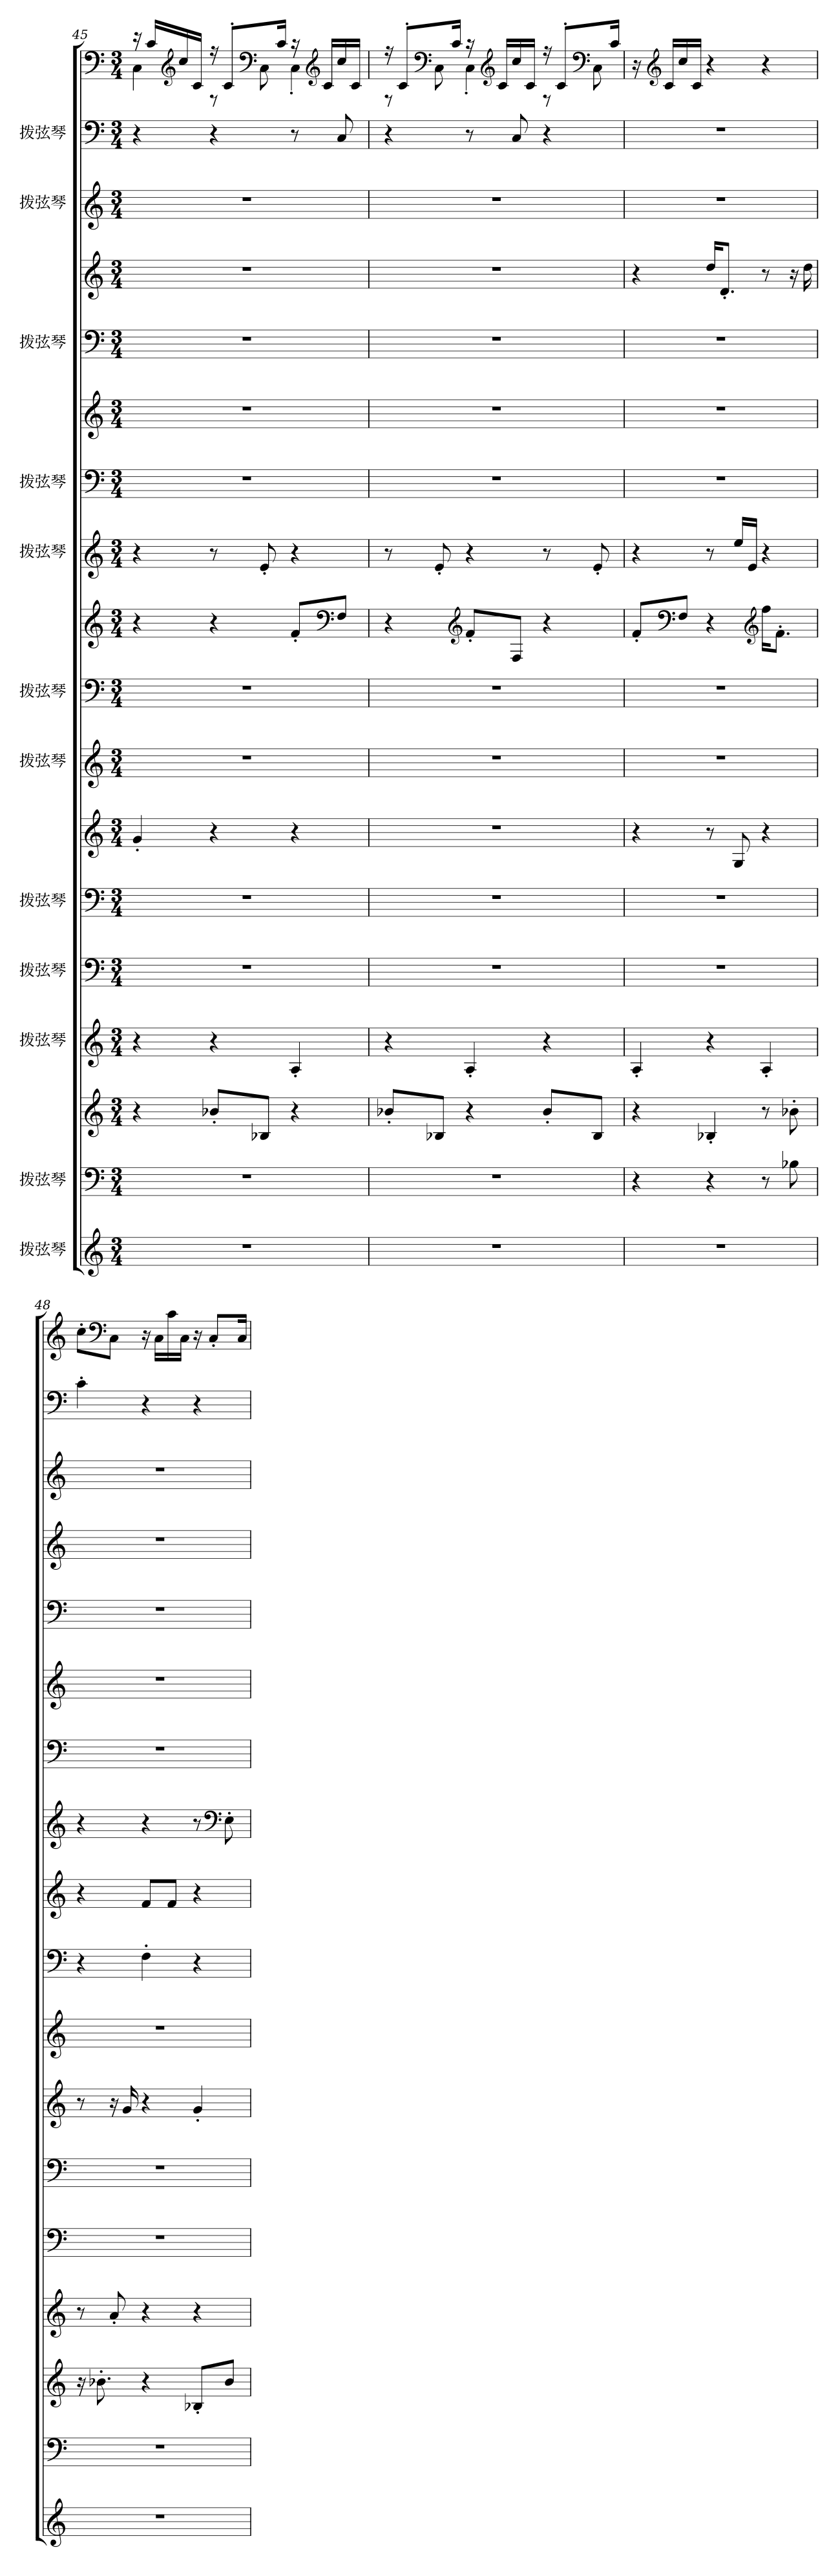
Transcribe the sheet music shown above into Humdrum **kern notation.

**kern	**kern	**kern	**kern	**kern	**kern	**kern	**kern	**kern	**kern	**kern	**kern	**kern	**kern	**kern	**kern	**kern	**kern
*part12	*part11	*part11	*part10	*part9	*part8	*part8	*part7	*part6	*part6	*part5	*part4	*part4	*part3	*part3	*part2	*part1	*part1
*staff18	*staff17	*staff16	*staff15	*staff14	*staff13	*staff12	*staff11	*staff10	*staff9	*staff8	*staff7	*staff6	*staff5	*staff4	*staff3	*staff2	*staff1
*I"拨弦琴	*I"拨弦琴	*	*I"拨弦琴	*I"拨弦琴	*I"拨弦琴	*	*I"拨弦琴	*I"拨弦琴	*	*I"拨弦琴	*I"拨弦琴	*	*I"拨弦琴	*	*I"拨弦琴	*I"拨弦琴	*
!!LO:PB:g=z
*clefG2	*clefF4	*clefG2	*clefG2	*clefF4	*clefF4	*clefG2	*clefG2	*clefF4	*clefG2	*clefG2	*clefF4	*clefG2	*clefF4	*clefG2	*clefG2	*clefF4	*clefF4
*k[]	*k[]	*k[]	*k[]	*k[]	*k[]	*k[]	*k[]	*k[]	*k[]	*k[]	*k[]	*k[]	*k[]	*k[]	*k[]	*k[]	*k[]
*M3/4	*M3/4	*M3/4	*M3/4	*M3/4	*M3/4	*M3/4	*M3/4	*M3/4	*M3/4	*M3/4	*M3/4	*M3/4	*M3/4	*M3/4	*M3/4	*M3/4	*M3/4
=45	=45	=45	=45	=45	=45	=45	=45	=45	=45	=45	=45	=45	=45	=45	=45	=45	=45
*	*	*	*	*	*	*	*	*	*	*	*	*	*	*	*	*	*^
2.r	2.r	4r	4r	2.r	2.r	4g'/	2.r	2.r	4r	4r	2.r	2.r	2.r	2.r	2.r	4r	16r	4C\
.	.	.	.	.	.	.	.	.	.	.	.	.	.	.	.	.	16c/LL	.
*	*	*	*	*	*	*	*	*	*	*	*	*	*	*	*	*	*clefG2	*
.	.	.	.	.	.	.	.	.	.	.	.	.	.	.	.	.	16cc/	.
.	.	.	.	.	.	.	.	.	.	.	.	.	.	.	.	.	16c/JJ	.
.	.	8b-X'/L	4r	.	.	4r	.	.	4r	8r	.	.	.	.	.	4r	16r	8r
.	.	.	.	.	.	.	.	.	.	.	.	.	.	.	.	.	8c'/L	.
*	*	*	*	*	*	*	*	*	*	*	*	*	*	*	*	*	*clefF4	*
.	.	8B-X/J	.	.	.	.	.	.	.	8e'/	.	.	.	.	.	.	.	8C\
.	.	.	.	.	.	.	.	.	.	.	.	.	.	.	.	.	16c/Jk	.
.	.	4r	4A'/	.	.	4r	.	.	8f'/L	4r	.	.	.	.	.	8r	16r	4C'\
*	*	*	*	*	*	*	*	*	*	*	*	*	*	*	*	*	*clefG2	*
.	.	.	.	.	.	.	.	.	.	.	.	.	.	.	.	.	16c/LL	.
*	*	*	*	*	*	*	*	*	*clefF4	*	*	*	*	*	*	*	*	*
.	.	.	.	.	.	.	.	.	8F/J	.	.	.	.	.	.	8C/	16cc/	.
.	.	.	.	.	.	.	.	.	.	.	.	.	.	.	.	.	16c/JJ	.
=46	=46	=46	=46	=46	=46	=46	=46	=46	=46	=46	=46	=46	=46	=46	=46	=46	=46	=46
2.r	2.r	8b-X'/L	4r	2.r	2.r	2.r	2.r	2.r	4r	8r	2.r	2.r	2.r	2.r	2.r	4r	16r	8r
.	.	.	.	.	.	.	.	.	.	.	.	.	.	.	.	.	8c'/L	.
*	*	*	*	*	*	*	*	*	*	*	*	*	*	*	*	*	*clefF4	*
.	.	8B-X/J	.	.	.	.	.	.	.	8e'/	.	.	.	.	.	.	.	8C\
.	.	.	.	.	.	.	.	.	.	.	.	.	.	.	.	.	16c/Jk	.
*	*	*	*	*	*	*	*	*	*clefG2	*	*	*	*	*	*	*	*	*
.	.	4r	4A'/	.	.	.	.	.	8f'/L	4r	.	.	.	.	.	8r	16r	4C'\
*	*	*	*	*	*	*	*	*	*	*	*	*	*	*	*	*	*clefG2	*
.	.	.	.	.	.	.	.	.	.	.	.	.	.	.	.	.	16c/LL	.
.	.	.	.	.	.	.	.	.	8F/J	.	.	.	.	.	.	8C/	16cc/	.
.	.	.	.	.	.	.	.	.	.	.	.	.	.	.	.	.	16c/JJ	.
.	.	8b-'/L	4r	.	.	.	.	.	4r	8r	.	.	.	.	.	4r	16r	8r
.	.	.	.	.	.	.	.	.	.	.	.	.	.	.	.	.	8c'/L	.
*	*	*	*	*	*	*	*	*	*	*	*	*	*	*	*	*	*clefF4	*
.	.	8B-/J	.	.	.	.	.	.	.	8e'/	.	.	.	.	.	.	.	8C\
.	.	.	.	.	.	.	.	.	.	.	.	.	.	.	.	.	16c/Jk	.
*	*	*	*	*	*	*	*	*	*	*	*	*	*	*	*	*	*v	*v
!!LO:PB:g=z
=47	=47	=47	=47	=47	=47	=47	=47	=47	=47	=47	=47	=47	=47	=47	=47	=47	=47
2.r	4r	4r	4A'/	2.r	2.r	4r	2.r	2.r	8f'/L	4r	2.r	2.r	2.r	4r	2.r	2.r	16r
*	*	*	*	*	*	*	*	*	*	*	*	*	*	*	*	*	*clefG2
.	.	.	.	.	.	.	.	.	.	.	.	.	.	.	.	.	16c/LL
*	*	*	*	*	*	*	*	*	*clefF4	*	*	*	*	*	*	*	*
.	.	.	.	.	.	.	.	.	8F/J	.	.	.	.	.	.	.	16cc/
.	.	.	.	.	.	.	.	.	.	.	.	.	.	.	.	.	16c/JJ
.	4r	4B-X'/	4r	.	.	8r	.	.	4r	8r	.	.	.	16dd/KL	.	.	4r
.	.	.	.	.	.	.	.	.	.	.	.	.	.	8.d'/J	.	.	.
.	.	.	.	.	.	8G/	.	.	.	16ee/LL	.	.	.	.	.	.	.
.	.	.	.	.	.	.	.	.	.	16e/JJ	.	.	.	.	.	.	.
*	*	*	*	*	*	*	*	*	*clefG2	*	*	*	*	*	*	*	*
.	8r	8r	4A'/	.	.	4r	.	.	16ff\KL	4r	.	.	.	8r	.	.	4r
.	.	.	.	.	.	.	.	.	8.f'\J	.	.	.	.	.	.	.	.
.	8B-X\	8b-X'\	.	.	.	.	.	.	.	.	.	.	.	16r	.	.	.
.	.	.	.	.	.	.	.	.	.	.	.	.	.	16dd\	.	.	.
=48	=48	=48	=48	=48	=48	=48	=48	=48	=48	=48	=48	=48	=48	=48	=48	=48	=48
2.r	2.r	16r	8r	2.r	2.r	8r	2.r	4r	4r	4r	2.r	2.r	2.r	2.r	2.r	4c'\	8cc'\L
.	.	8.b-X'\	.	.	.	.	.	.	.	.	.	.	.	.	.	.	.
*	*	*	*	*	*	*	*	*	*	*	*	*	*	*	*	*	*clefF4
.	.	.	8a'/	.	.	16r	.	.	.	.	.	.	.	.	.	.	8C\J
.	.	.	.	.	.	16g/	.	.	.	.	.	.	.	.	.	.	.
.	.	4r	4r	.	.	4r	.	4F'\	8f/L	4r	.	.	.	.	.	4r	16r
.	.	.	.	.	.	.	.	.	.	.	.	.	.	.	.	.	16C\LL
.	.	.	.	.	.	.	.	.	8f/J	.	.	.	.	.	.	.	16c\
.	.	.	.	.	.	.	.	.	.	.	.	.	.	.	.	.	16C\JJ
.	.	8B-X'/L	4r	.	.	4g'/	.	4r	4r	8r	.	.	.	.	.	4r	16r
.	.	.	.	.	.	.	.	.	.	.	.	.	.	.	.	.	8C'/L
*	*	*	*	*	*	*	*	*	*	*clefF4	*	*	*	*	*	*	*
.	.	8b-/J	.	.	.	.	.	.	.	8E'\	.	.	.	.	.	.	.
.	.	.	.	.	.	.	.	.	.	.	.	.	.	.	.	.	16C/Jk
=	=	=	=	=	=	=	=	=	=	=	=	=	=	=	=	=	=
*-	*-	*-	*-	*-	*-	*-	*-	*-	*-	*-	*-	*-	*-	*-	*-	*-	*-
